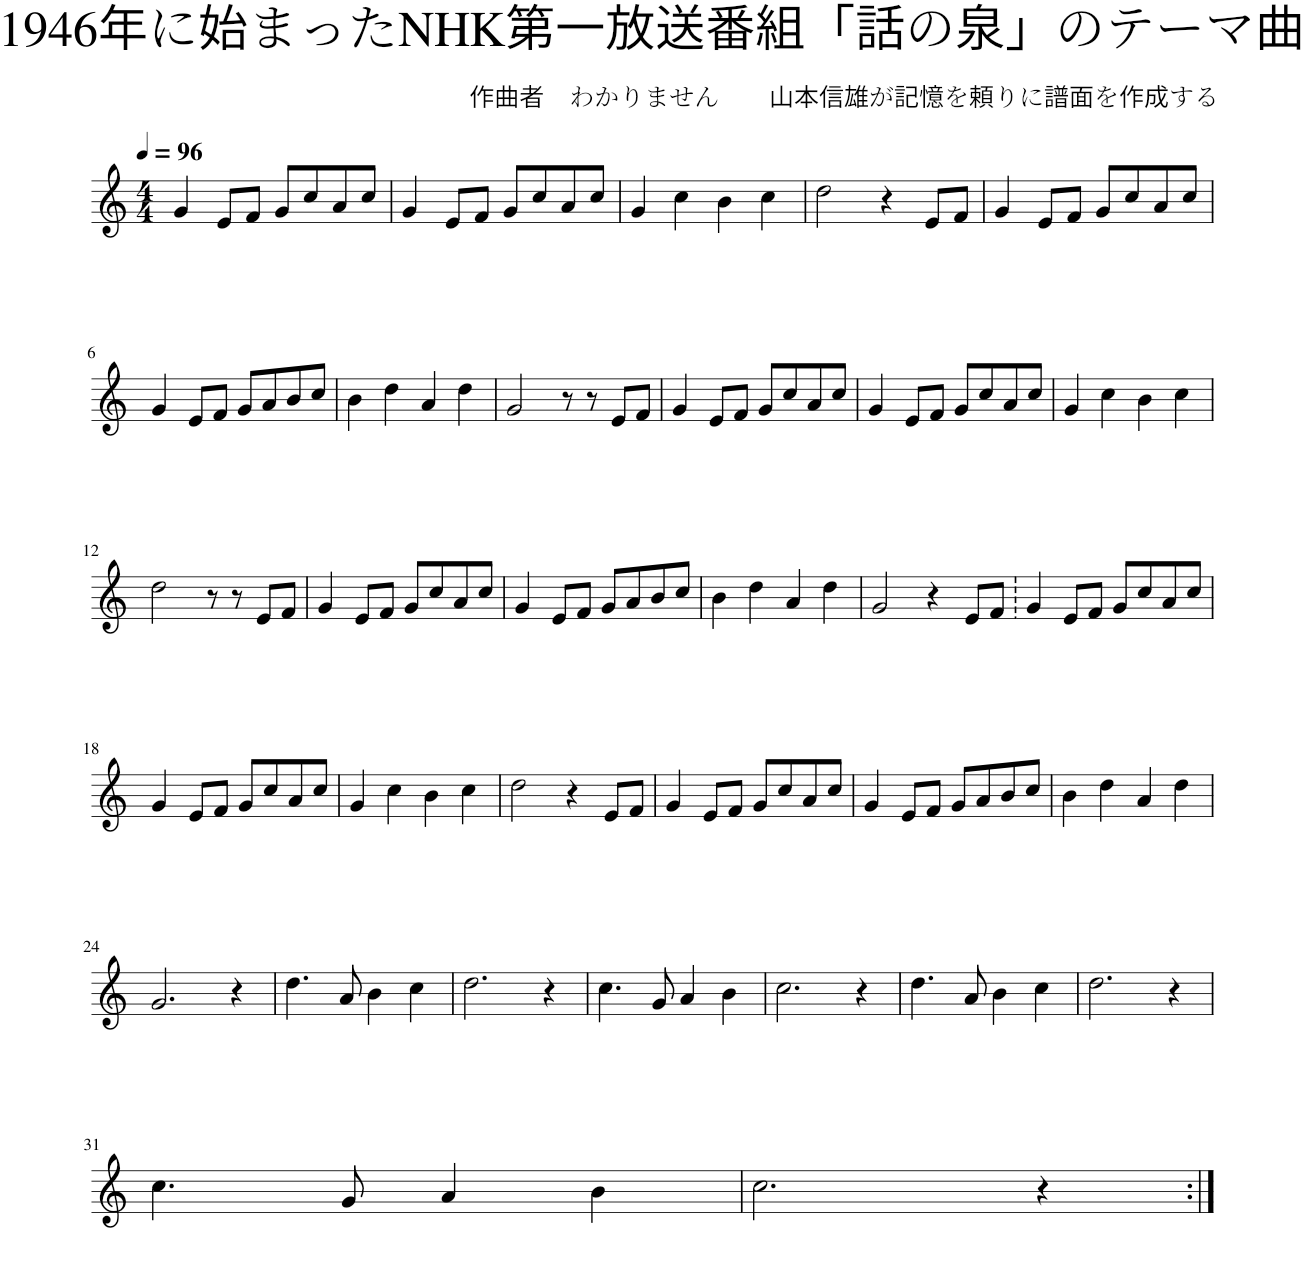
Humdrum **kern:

**kern
*part1
*staff1
*I"ヴァイオリン
*clefG2
*k[]
*M4/4
*MM96
=1
4g/
8e/L
8f/J
8g/L
8cc/
8a/
8cc/J
=2
4g/
8e/L
8f/J
8g/L
8cc/
8a/
8cc/J
=3
4g/
4cc\
4b\
4cc\
=4
2dd\
4r
8e/L
8f/J
=5
4g/
8e/L
8f/J
8g/L
8cc/
8a/
8cc/J
!!LO:LB:g=z
=6
4g/
8e/L
8f/J
8g/L
8a/
8b/
8cc/J
=7
4b\
4dd\
4a/
4dd\
=8
2g/
8r
8r
8e/L
8f/J
=9
4g/
8e/L
8f/J
8g/L
8cc/
8a/
8cc/J
=10
4g/
8e/L
8f/J
8g/L
8cc/
8a/
8cc/J
=11
4g/
4cc\
4b\
4cc\
!!LO:LB:g=z
=12
2dd\
8r
8r
8e/L
8f/J
=13
4g/
8e/L
8f/J
8g/L
8cc/
8a/
8cc/J
=14
4g/
8e/L
8f/J
8g/L
8a/
8b/
8cc/J
=15
4b\
4dd\
4a/
4dd\
=16
2g/
4r
8e/L
8f/J
=17
4g/
8e/L
8f/J
8g/L
8cc/
8a/
8cc/J
!!LO:LB:g=z
=18
4g/
8e/L
8f/J
8g/L
8cc/
8a/
8cc/J
=19
4g/
4cc\
4b\
4cc\
=20
2dd\
4r
8e/L
8f/J
=21
4g/
8e/L
8f/J
8g/L
8cc/
8a/
8cc/J
=22
4g/
8e/L
8f/J
8g/L
8a/
8b/
8cc/J
=23
4b\
4dd\
4a/
4dd\
!!LO:LB:g=z
=24
2.g/
4r
=25
4.dd\
8a/
4b\
4cc\
=26
2.dd\
4r
=27
4.cc\
8g/
4a/
4b\
=28
2.cc\
4r
=29
4.dd\
8a/
4b\
4cc\
=30
2.dd\
4r
!!LO:LB:g=z
=31
4.cc\
8g/
4a/
4b\
=32
2.cc\
4r
=:|!
*-
